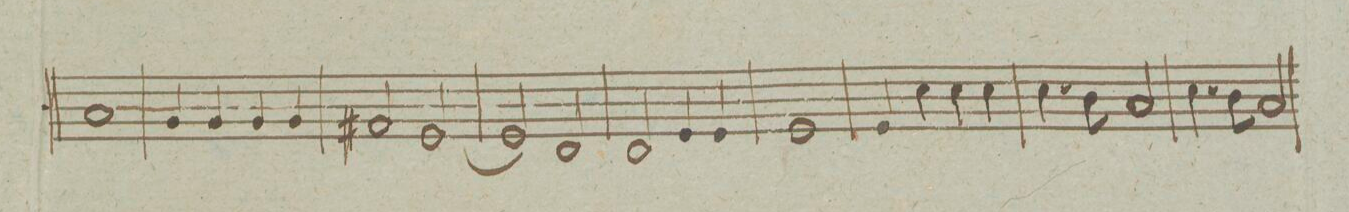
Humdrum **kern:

**kern
*I"Clarinetto Secondo in C. et B.
*clefG2
*k[]
*met(c|)
*M2/2
1a/
=20
4g/
4g/
4g/
4g/
=21
2f#X/
[2e/
=22
2e/]
2d/
=23
2d/
4e/
4e/
=24
1e/
=25
4e/
4cc\
4cc\
4cc\
=26
4.cc\
8b\
2a/
=27
4.cc\
8b\
2a/
=28
*-
